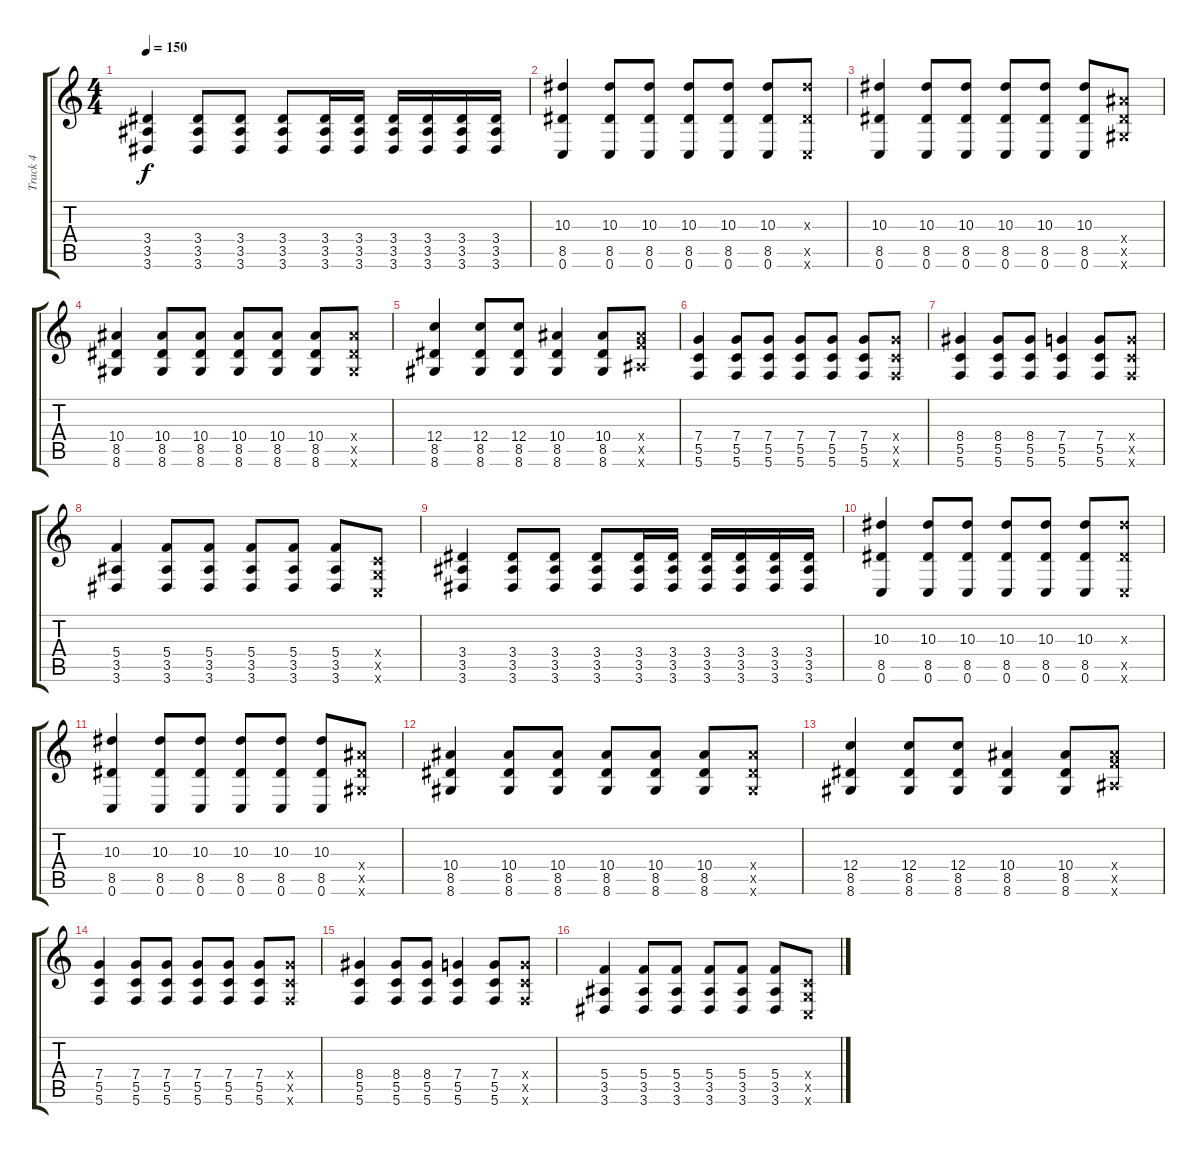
\track ("Track 4" "Track 4") {instrument distortionguitar}
\staff {score tabs}
\tuning (D4 A3 F3 C3 G2 C2) {hide}
\ts (4 4)
\tempo 150
\clef g2
\ks c
(3.4 3.5 3.6).4{dy f} (3.4 3.5 3.6).8 (3.4 3.5 3.6).8 (3.4 3.5 3.6).8 (3.4 3.5 3.6).16 (3.4 3.5 3.6).16 (3.4 3.5 3.6).16 (3.4 3.5 3.6).16 (3.4 3.5 3.6).16 (3.4 3.5 3.6).16 |
(10.3 8.5 0.6).4 (10.3 8.5 0.6).8 (10.3 8.5 0.6).8 (10.3 8.5 0.6).8 (10.3 8.5 0.6).8 (10.3 8.5 0.6).8 (10.3{x} 8.5{x} 0.6{x}).8 |
(10.3 8.5 0.6).4 (10.3 8.5 0.6).8 (10.3 8.5 0.6).8 (10.3 8.5 0.6).8 (10.3 8.5 0.6).8 (10.3 8.5 0.6).8 (10.4{x} 8.5{x} 8.6{x}).8 |
(10.4 8.5 8.6).4 (10.4 8.5 8.6).8 (10.4 8.5 8.6).8 (10.4 8.5 8.6).8 (10.4 8.5 8.6).8 (10.4 8.5 8.6).8 (10.4{x} 8.5{x} 8.6{x}).8 |
(12.4 8.5 8.6).4 (12.4 8.5 8.6).8 (12.4 8.5 8.6).8 (10.4 8.5 8.6).4 (10.4 8.5 8.6).8 (10.4{x} 10.5{x} 10.6{x}).8 |
(7.4 5.5 5.6).4 (7.4 5.5 5.6).8 (7.4 5.5 5.6).8 (7.4 5.5 5.6).8 (7.4 5.5 5.6).8 (7.4 5.5 5.6).8 (7.4{x} 5.5{x} 5.6{x}).8 |
(8.4 5.5 5.6).4 (8.4 5.5 5.6).8 (8.4 5.5 5.6).8 (7.4 5.5 5.6).4 (7.4 5.5 5.6).8 (7.4{x} 5.5{x} 5.6{x}).8 |
(5.4 3.5 3.6).4 (5.4 3.5 3.6).8 (5.4 3.5 3.6).8 (5.4 3.5 3.6).8 (5.4 3.5 3.6).8 (5.4 3.5 3.6).8 (0.4{x} 0.5{x} 0.6{x}).8 |
(3.4 3.5 3.6).4 (3.4 3.5 3.6).8 (3.4 3.5 3.6).8 (3.4 3.5 3.6).8 (3.4 3.5 3.6).16 (3.4 3.5 3.6).16 (3.4 3.5 3.6).16 (3.4 3.5 3.6).16 (3.4 3.5 3.6).16 (3.4 3.5 3.6).16 |
(10.3 8.5 0.6).4 (10.3 8.5 0.6).8 (10.3 8.5 0.6).8 (10.3 8.5 0.6).8 (10.3 8.5 0.6).8 (10.3 8.5 0.6).8 (10.3{x} 8.5{x} 0.6{x}).8 |
(10.3 8.5 0.6).4 (10.3 8.5 0.6).8 (10.3 8.5 0.6).8 (10.3 8.5 0.6).8 (10.3 8.5 0.6).8 (10.3 8.5 0.6).8 (10.4{x} 8.5{x} 8.6{x}).8 |
(10.4 8.5 8.6).4 (10.4 8.5 8.6).8 (10.4 8.5 8.6).8 (10.4 8.5 8.6).8 (10.4 8.5 8.6).8 (10.4 8.5 8.6).8 (10.4{x} 8.5{x} 8.6{x}).8 |
(12.4 8.5 8.6).4 (12.4 8.5 8.6).8 (12.4 8.5 8.6).8 (10.4 8.5 8.6).4 (10.4 8.5 8.6).8 (10.4{x} 10.5{x} 10.6{x}).8 |
(7.4 5.5 5.6).4 (7.4 5.5 5.6).8 (7.4 5.5 5.6).8 (7.4 5.5 5.6).8 (7.4 5.5 5.6).8 (7.4 5.5 5.6).8 (7.4{x} 5.5{x} 5.6{x}).8 |
(8.4 5.5 5.6).4 (8.4 5.5 5.6).8 (8.4 5.5 5.6).8 (7.4 5.5 5.6).4 (7.4 5.5 5.6).8 (7.4{x} 5.5{x} 5.6{x}).8 |
(5.4 3.5 3.6).4 (5.4 3.5 3.6).8 (5.4 3.5 3.6).8 (5.4 3.5 3.6).8 (5.4 3.5 3.6).8 (5.4 3.5 3.6).8 (0.4{x} 0.5{x} 0.6{x}).8
